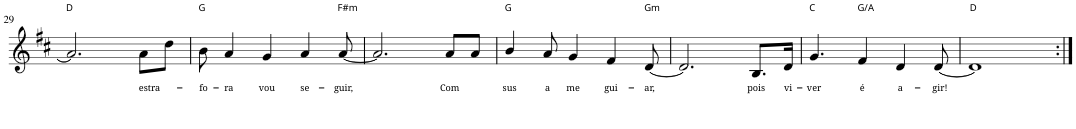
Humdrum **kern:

**kern	**text
*part1	*part1
*staff1	*staff1
*I"P1	*
!!LO:PB:g=z
*clefG2	*
*k[f#c#]	*
*D:	*
*M4/4	*
=29	=29
!LO:TX:a:t=D	!
2.a/]	.
!	!LO:LY:b
8a\L	estra-
8dd\J	.
=30	=30
!LO:TX:a:t=G	!
!	!LO:LY:b
8b\	fo-
!	!LO:LY:b
4a/	-ra
!	!LO:LY:b
4g/	vou
!	!LO:LY:b
4a/	se-
!LO:TX:a:t=F#m	!
!	!LO:LY:b
[8a/	-guir,
=31	=31
2.a/]	.
!	!LO:LY:b
8a/L	Com
8a/J	.
=32	=32
!LO:TX:a:t=G	!
!	!LO:LY:b
4b/	-sus
!	!LO:LY:b
8a/	a
!	!LO:LY:b
4g/	me
!	!LO:LY:b
4f#/	gui-
!LO:TX:a:t=Gm	!
!	!LO:LY:b
[8d/	-ar,
=33	=33
2.d/]	.
!	!LO:LY:b
8.B/L	pois
!	!LO:LY:b
16d/Jk	vi-
=34	=34
!LO:TX:a:t=C	!
!	!LO:LY:b
4.g/	-ver
!LO:TX:a:t=G/A	!
!	!LO:LY:b
4f#/	é
!	!LO:LY:b
4d/	a-
!	!LO:LY:b
[8d/	-gir!
=35	=35
!LO:TX:a:t=D	!
1d]	.
=:|!	=:|!
*-	*-
